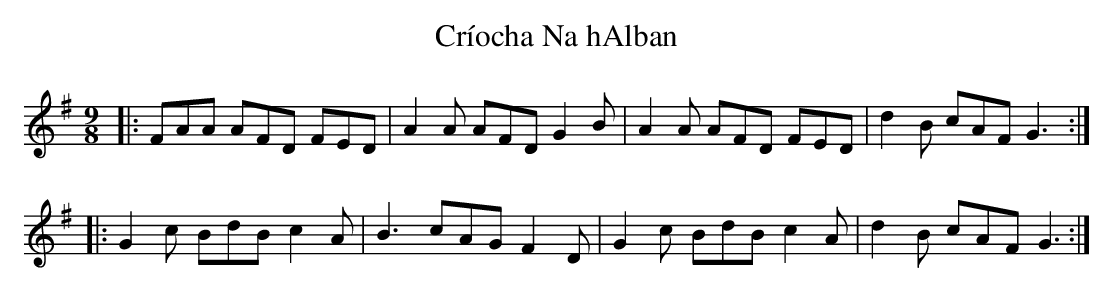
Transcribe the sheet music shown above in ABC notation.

X:1
T: Críocha Na hAlban
M: 9/8
L: 1/8
K: Gmaj
|:FAA AFD FED|A2 A AFD G2 B|A2 A AFD FED|d2 B cAF G3:|
|:G2 c BdB c2 A|B3 cAG F2 D|G2 c BdB c2 A|d2 B cAF G3 :|
